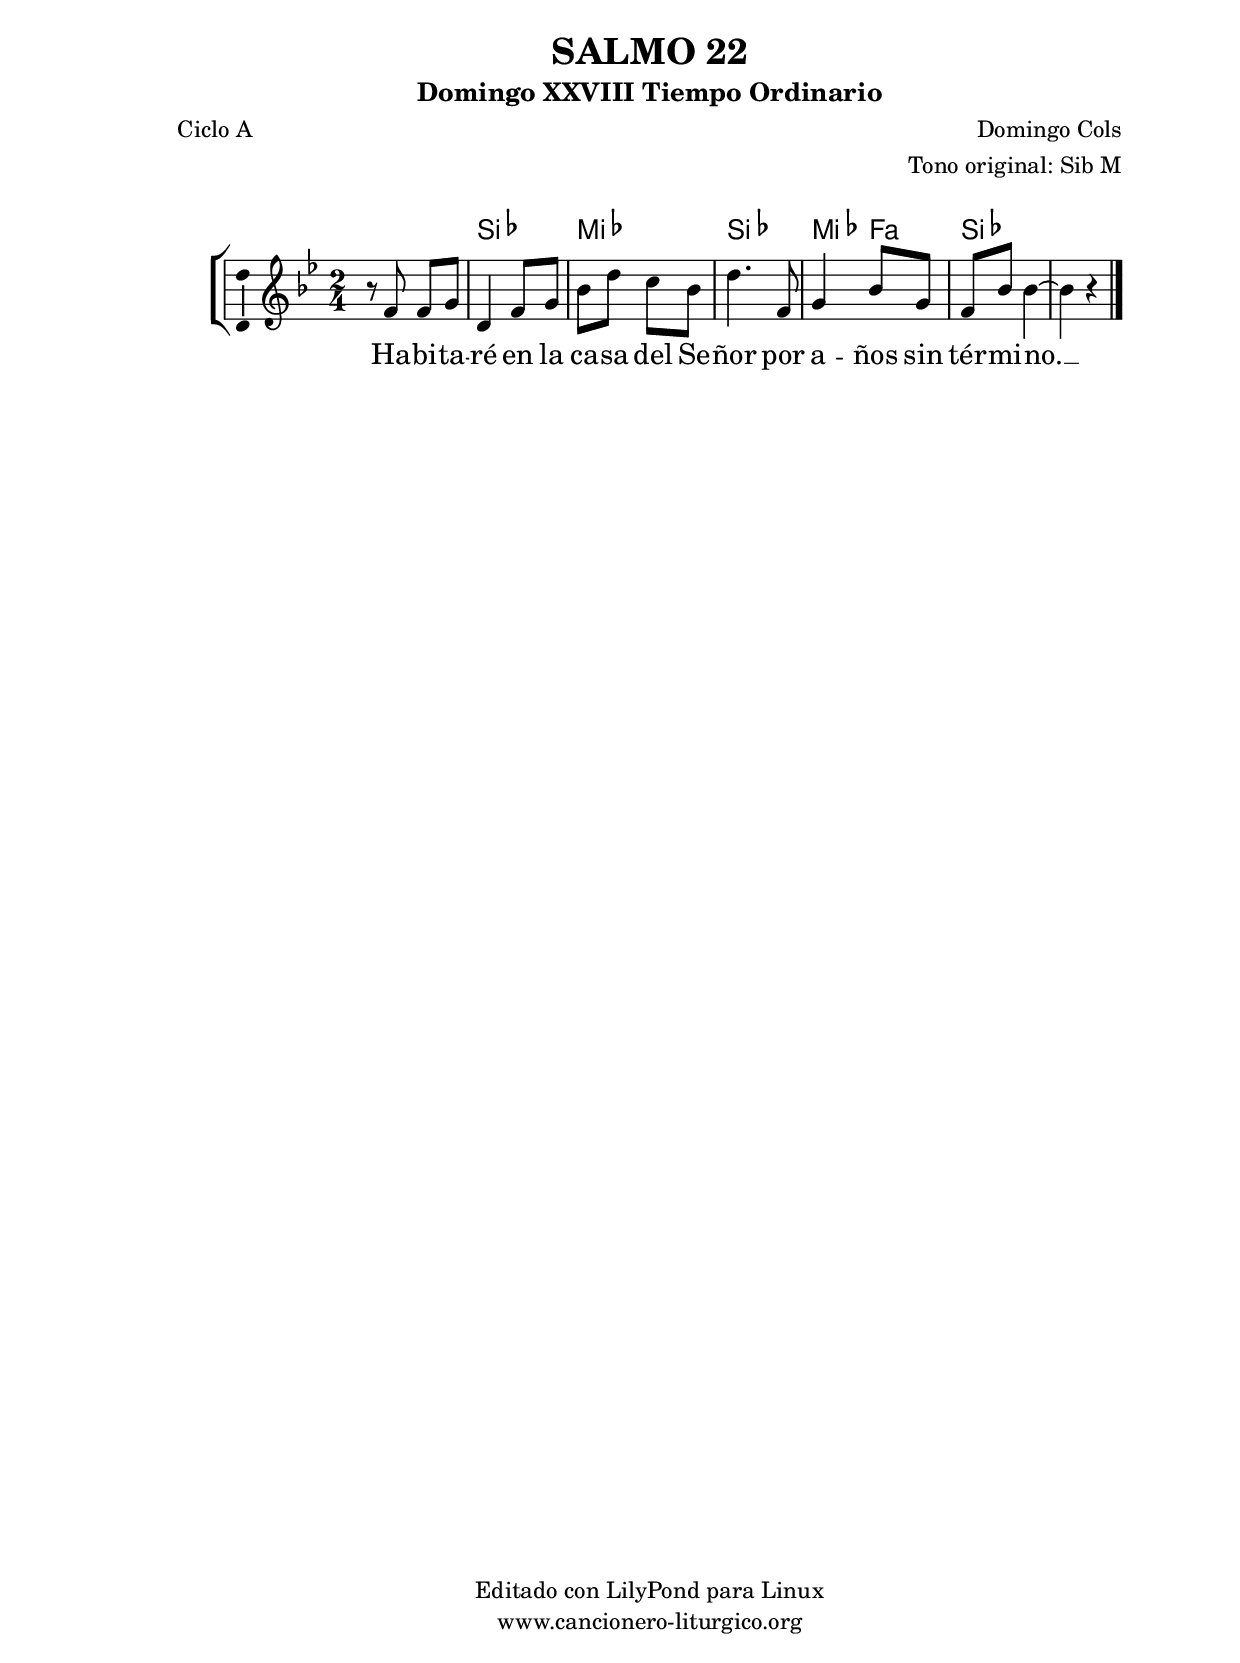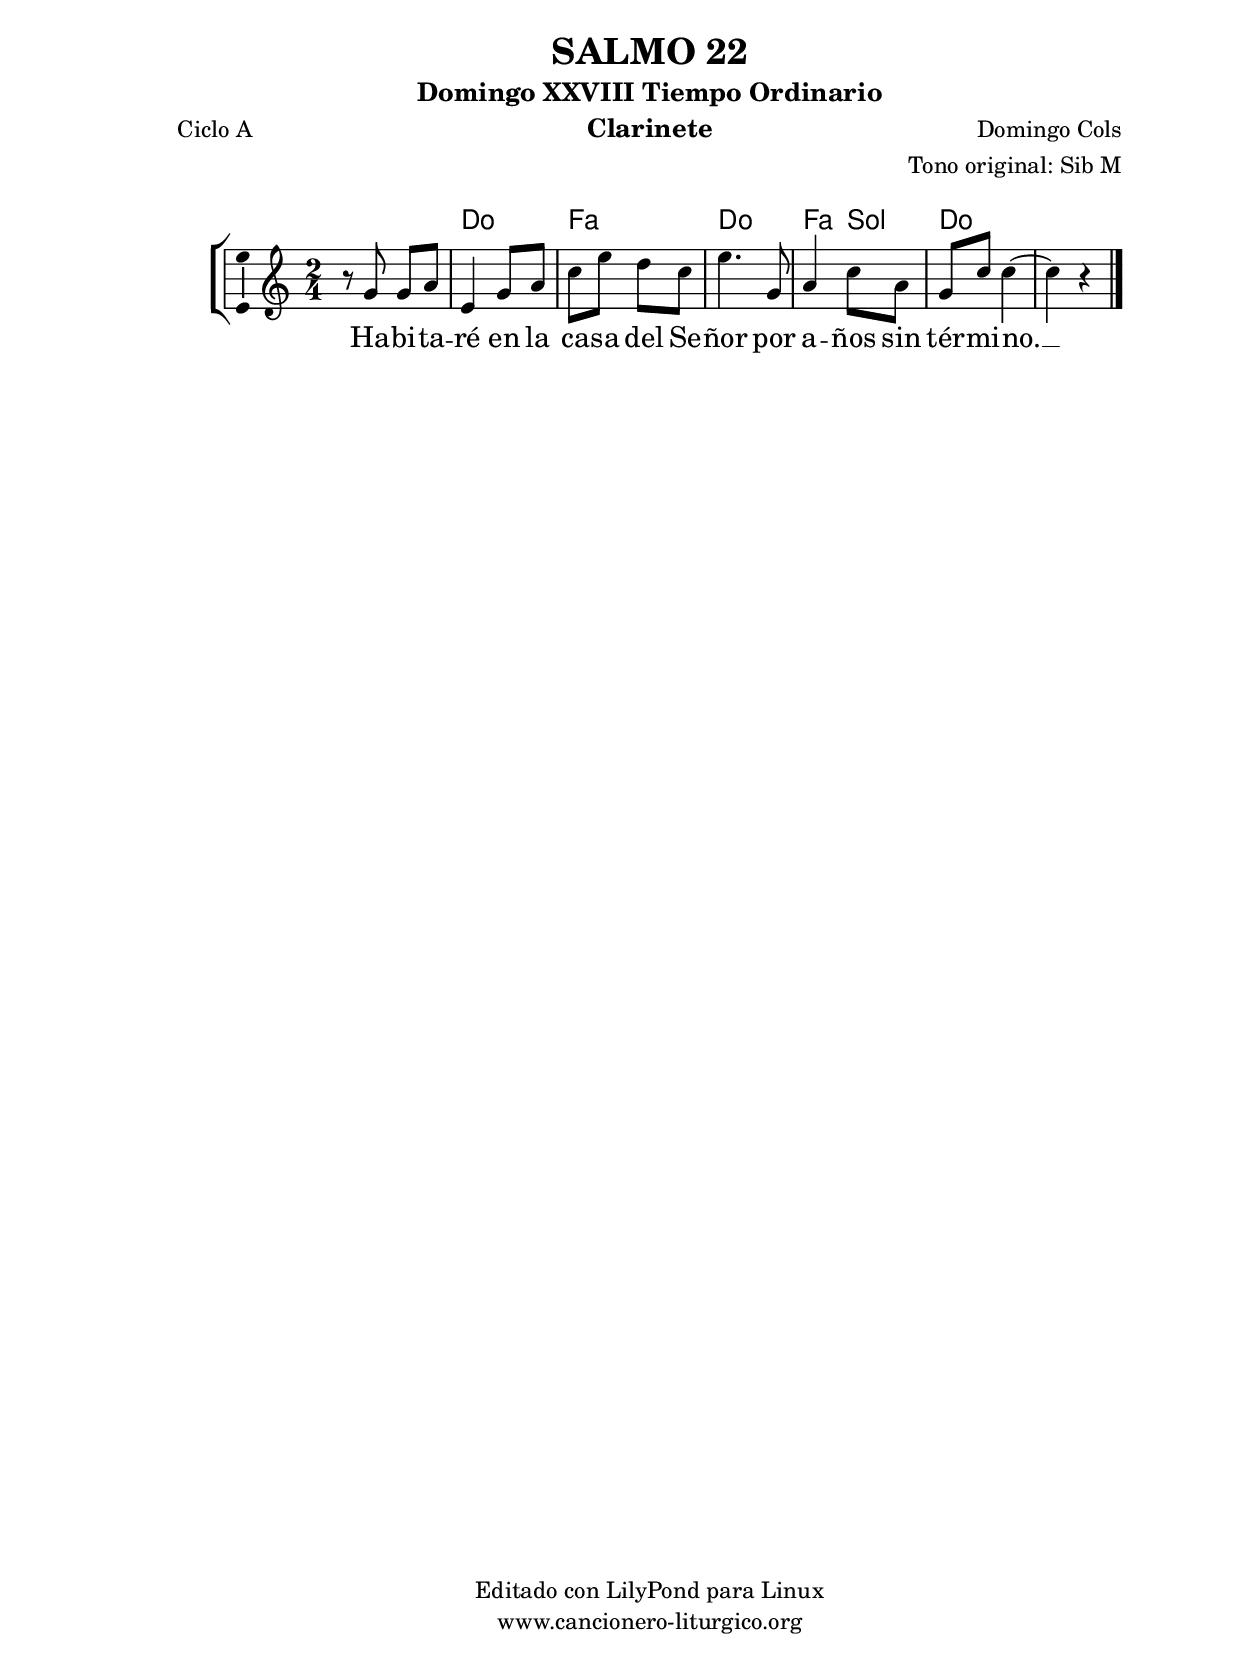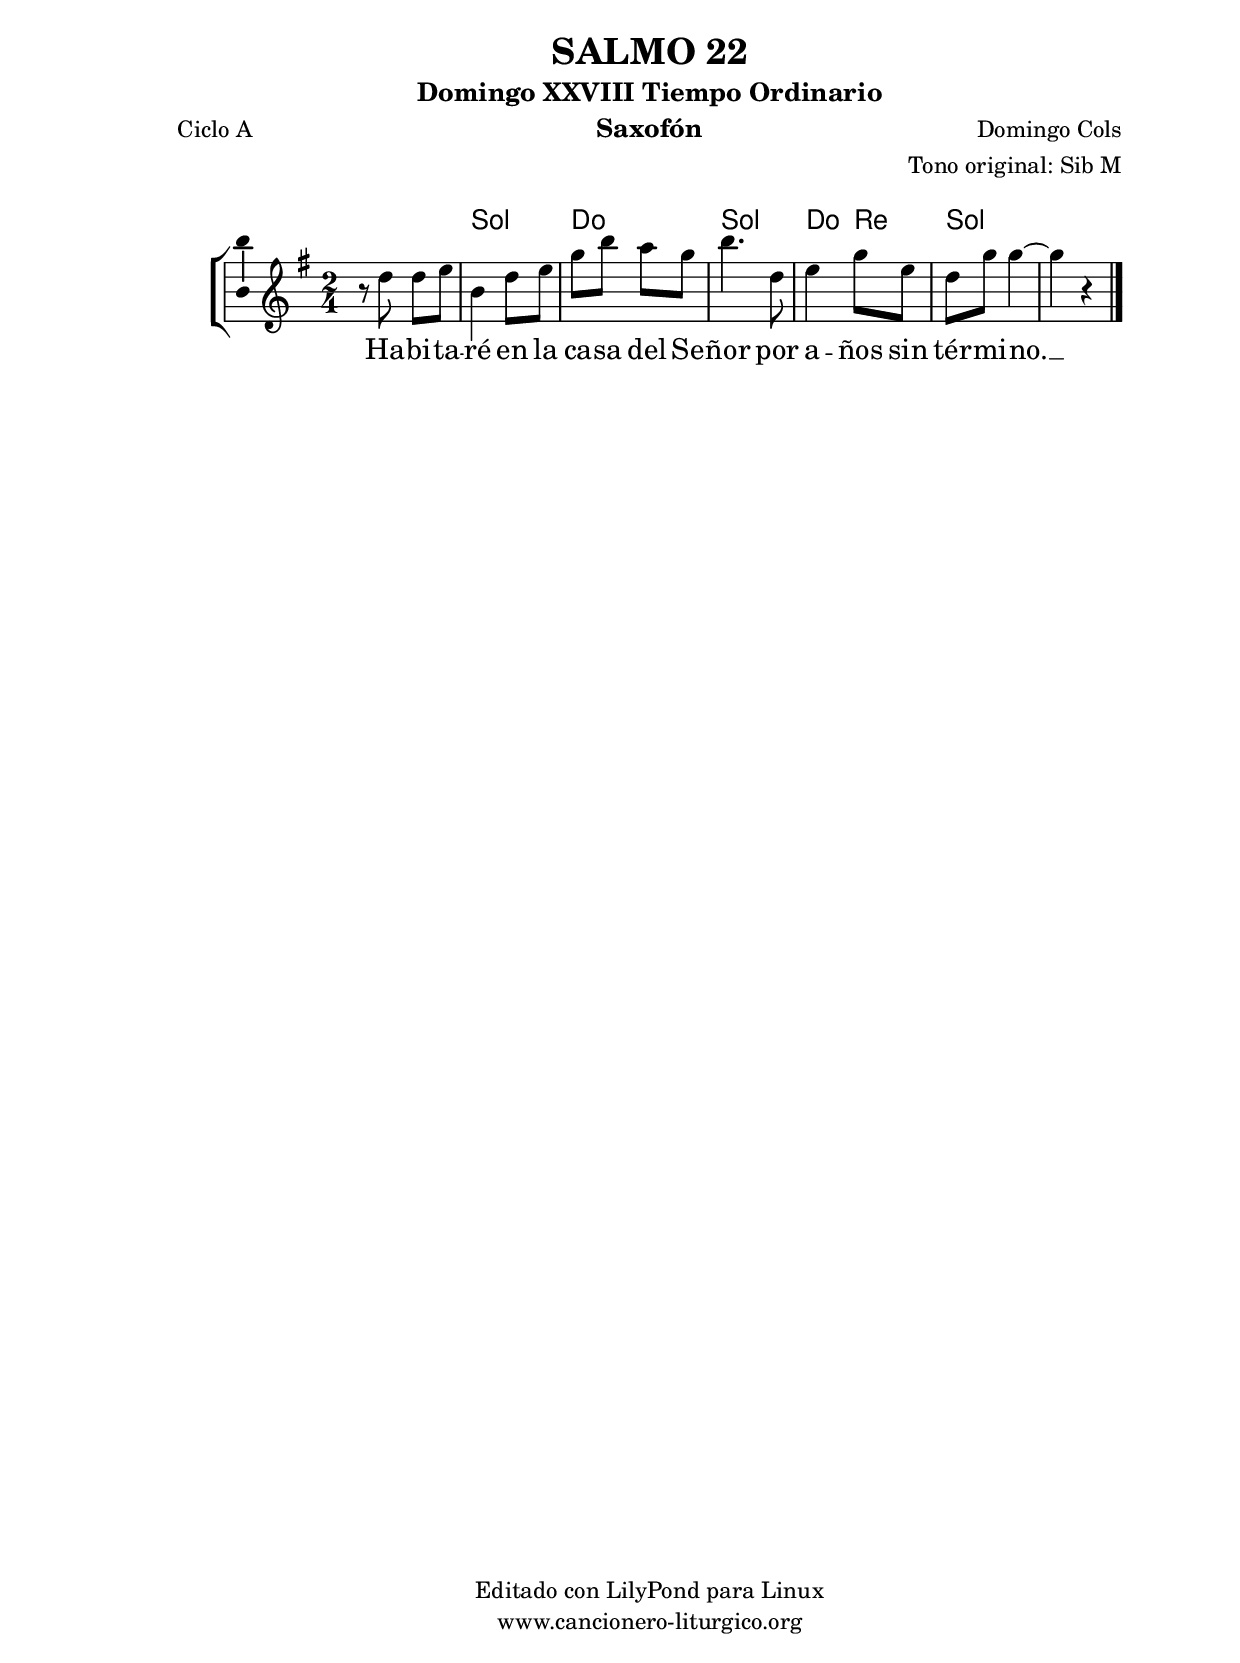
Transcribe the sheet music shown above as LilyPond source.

%
%para convertir .midi en .wav:
%timidity filename.midi -Ow -o finename.wav
%
%
%Para convertir de .wav a .mp3:
%lame -h -m j filename.wav
%
%
%para escuchar el midi:
%timidity nombrefichero.midi
%


%versión de lilypond para la que se ha escrito esta partitura:
\version "2.16.0"

	%Tamaño papel
	#(set-default-paper-size "a4")
	%Tamaño partitura
	#(set-global-staff-size 20)
	%No responde al pulsar sobre una nota
	#(ly:set-option 'point-and-click #f)

%parámetros del encabezamiento:
\header {
	title = "SALMO 22"
	subtitle = "Domingo XXVIII Tiempo Ordinario"
	composer = "Domingo Cols"
	poet = "Ciclo A"
	meter = ""
	arranger = "Tono original: Sib M"
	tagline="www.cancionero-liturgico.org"
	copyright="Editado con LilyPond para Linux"
	}

%parámetros asociados al papel:
\paper  {
	oddHeaderMarkup = \markup {\fill-line { \on-the-fly #not-first-page \fromproperty #'header:title \on-the-fly #not-first-page \fromproperty #'header:composer }}
	evenHeaderMarkup = \markup {\fill-line { \fromproperty #'header:composer \fromproperty #'header:title }}
	#(set-paper-size "a4")
	print-page-number = ##f
	first-page-number = 1
	print-first-page-number = ##f
%	head-separation = 3.0 \cm
	top-margin = 2.0 \cm
	bottom-margin = 0.5\cm
%%%	bottom-margin = -1.0\cm
	left-margin = 3.0 \cm
	line-width = 16.0 \cm 
	indent = 8\mm
	interscoreline = 2.\mm
	between-system-space = 15\mm
%	para que las partituras no llenen la hoja:
	ragged-bottom = ##t
%	idem para la última hoja:
	ragged-last-bottom = ##f
%	para que las partituras llenen el ancho del papel:
	ragged-last = ##f
	after-title-space = 2.5 \cm
%page-count=1
%system-count=8

	%Flexible Vertical Spacing
%	markup-markup-spacing =
%	#'((basic-distance . 15) (minimum-distance . 15) (padding . 3))
	markup-system-spacing =
	#'((basic-distance . 15) (minimum-distance . 15) (padding . 3))
	system-system-spacing =
	#'((basic-distance . 15) (minimum-distance . 15) (padding . 3))
	score-system-spacing =
	#'((basic-distance . 15) (minimum-distance . 15) (padding . 5))
%	top-system-spacing = % header
%	#'((basic-distance . 8) (minimum-distance . 0) (padding . 3))
%	top-markup-spacing =
%	#'((basic-distance . 20) (minimum-distance . 20) (padding . 3))
	last-bottom-spacing = % footer
	#'((basic-distance . 5) (minimum-distance . 5) (padding . 3))
%	score-markup-spacing =
%	#'((basic-distance . 16) (minimum-distance . 13) (padding . 3))

	}


%parámetros que afectan a toda la partitura:
global =  {
	%clave de sol (G):
	\clef G
	%armadura:
%	\transpose bes c
	\key bes \major
	\tempo 4=80
	\set Score.tempoHideNote = ##t
	}


acordes = {
	\italianChords
	\chordmode {
%	\transpose bes c
{

s2
bes2 ees bes ees4 f bes2

	}
	}
}

melodia = 
%\transpose bes c
{
	\relative c'{
	\time 2/4
%	\partial 4*1

r8 f8 f g
d4 f8 g
bes8 d c bes
d4. f,8
g4 bes8 g
f8 bes bes4~
bes4 r4

	\bar "|."
	}
	}


texto = \lyricmode {
Ha -- bi -- ta -- ré en la ca -- sa del Se -- ñor
por a -- ños sin tér -- mi -- no. __

	}


acordesStaff = \context ChordNames = acordesStaff <<
	\set chordChanges = ##t
	\acordes
	>>


vozStaff = \context Voice = vozStaff
\with {\consists "Ambitus_engraver"}
<<
%	\set Staff.instrumentName = ""
%	\set Staff.shortInstrumentName = ""
%	\set Staff.midiInstrument = #"clarinet"
%	\set Staff.midiInstrument = #"cello"
%	\set Staff.midiInstrument = #"flute"
	\set Staff.midiInstrument = #"electric guitar (jazz)"
%	\set Staff.midiInstrument = #"english horn"
%	\set Staff.midiInstrument = #"violin"
%	\set Staff.midiInstrument = #"glockenspiel"
	\set Staff.midiMinimumVolume = #0.7
	\set Staff.midiMaximumVolume = #0.9
	\global
	\melodia
	>>


textoStaff = \context Lyrics = textoStaff <<
	\lyricsto vozStaff \texto
	>>

\book {
	\score {
		\context ChoirStaff {
			\override StaffGroup.SystemStartBracket #'collapse-height = #1
			\override Score.SystemStartBar #'collapse-height = #1
			<<
			\acordesStaff
			\vozStaff
			\textoStaff
			>>
			}
		\layout {
	    		\context {
				\Lyrics
				\override LyricText #'font-size = #2
				}
	   		 \context {
				\Score
				%fontSize = #3
				\override StaffSymbol #'staff-space = #(magstep +3)
				%\override Beam #'thickness = #0.55
				%\override SpacingSpanner #'spacing-increment = #1.0
				%\override Slur #'height-limit = #1.5
				}
			}
		}
	\score {
		\unfoldRepeats
		\context ChoirStaff {
			<<
			\acordesStaff
			\vozStaff
			>>
			}
		\midi {
	  		\context {
	  			\Score
				tempoWholesPerMinute = #(ly:make-moment 70 4)
				}
			}
		}
	}

%Partitura para clarinete
#(define output-suffix "C")
\book {
	\header{
		instrument = "Clarinete"
		}
	\score {
		\context ChoirStaff {
			\override StaffGroup.SystemStartBracket #'collapse-height = #1
			\override Score.SystemStartBar #'collapse-height = #1
\transpose c d
			<<
			\acordesStaff
			\vozStaff
			\textoStaff
			>>
			}
		\layout {
	    		\context {
				\Lyrics
				\override LyricText #'font-size = #2
				}
	   		 \context {
				\Score
				%fontSize = #3
				\override StaffSymbol #'staff-space = #(magstep +3)
				%\override Beam #'thickness = #0.55
				%\override SpacingSpanner #'spacing-increment = #1.0
				%\override Slur #'height-limit = #1.5
				}
			}
		}
	}

%Partitura para saxofón
#(define output-suffix "S")
\book {
	\header{
		instrument = "Saxofón"
		}
	\score {
		\context ChoirStaff {
			\override StaffGroup.SystemStartBracket #'collapse-height = #1
			\override Score.SystemStartBar #'collapse-height = #1
\transpose c a
			<<
			\acordesStaff
			\vozStaff
			\textoStaff
			>>
			}
		\layout {
	    		\context {
				\Lyrics
				\override LyricText #'font-size = #2
				}
	   		 \context {
				\Score
				%fontSize = #3
				\override StaffSymbol #'staff-space = #(magstep +3)
				%\override Beam #'thickness = #0.55
				%\override SpacingSpanner #'spacing-increment = #1.0
				%\override Slur #'height-limit = #1.5
				}
			}
		}
	}

